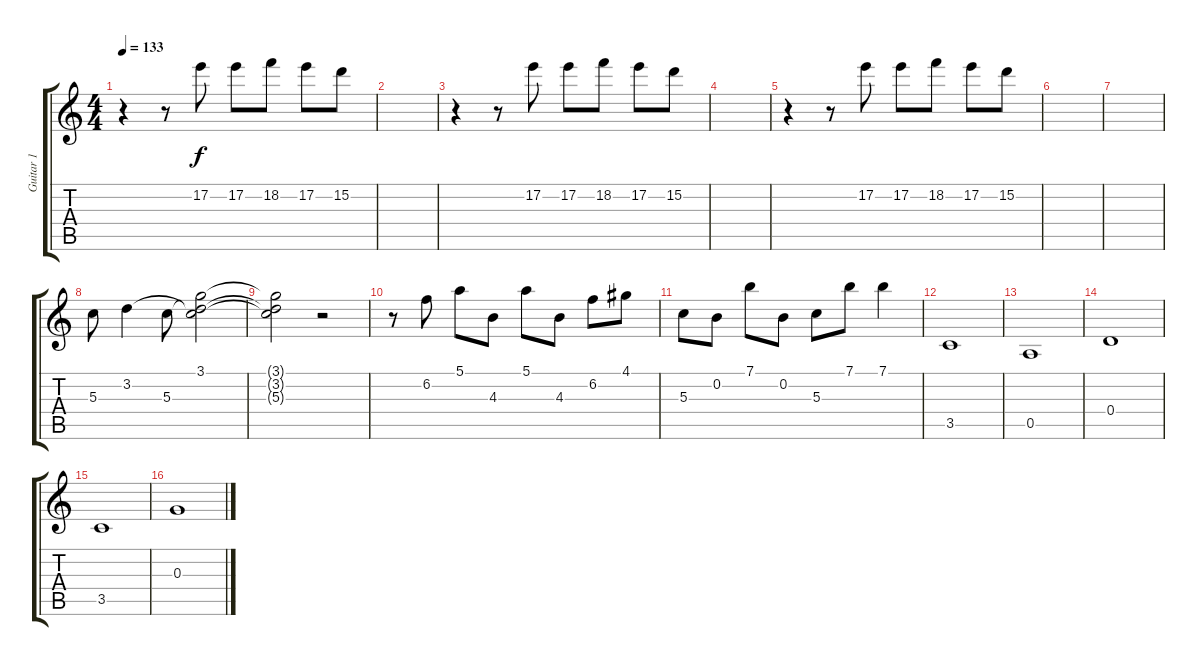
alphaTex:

\track ("Guitar 1" "Guitar 1") {instrument distortionguitar}
\staff {score tabs}
\tuning (E4 B3 G3 D3 A2 E2) {hide}
\ts (4 4)
\tempo 133
\clef g2
\ks c
r.4{dy f} r.8 17.2.8 17.2.8 18.2.8 17.2.8 15.2.8 |
|
r.4 r.8 17.2.8 17.2.8 18.2.8 17.2.8 15.2.8 |
|
r.4 r.8 17.2.8 17.2.8 18.2.8 17.2.8 15.2.8 |
|
|
5.3.8 3.2.4 5.3.8 (3.1 3.2{t} 5.3{t}).2 |
(3.1{t} 3.2{t} 5.3{t}).2 r.2 |
r.8 6.2.8 5.1.8 4.3.8 5.1.8 4.3.8 6.2.8 4.1.8 |
5.3.8 0.2.8 7.1.8 0.2.8 5.3.8 7.1.8 7.1.4 |
3.5.1 |
0.5.1 |
0.4.1 |
3.5.1 |
0.3.1
